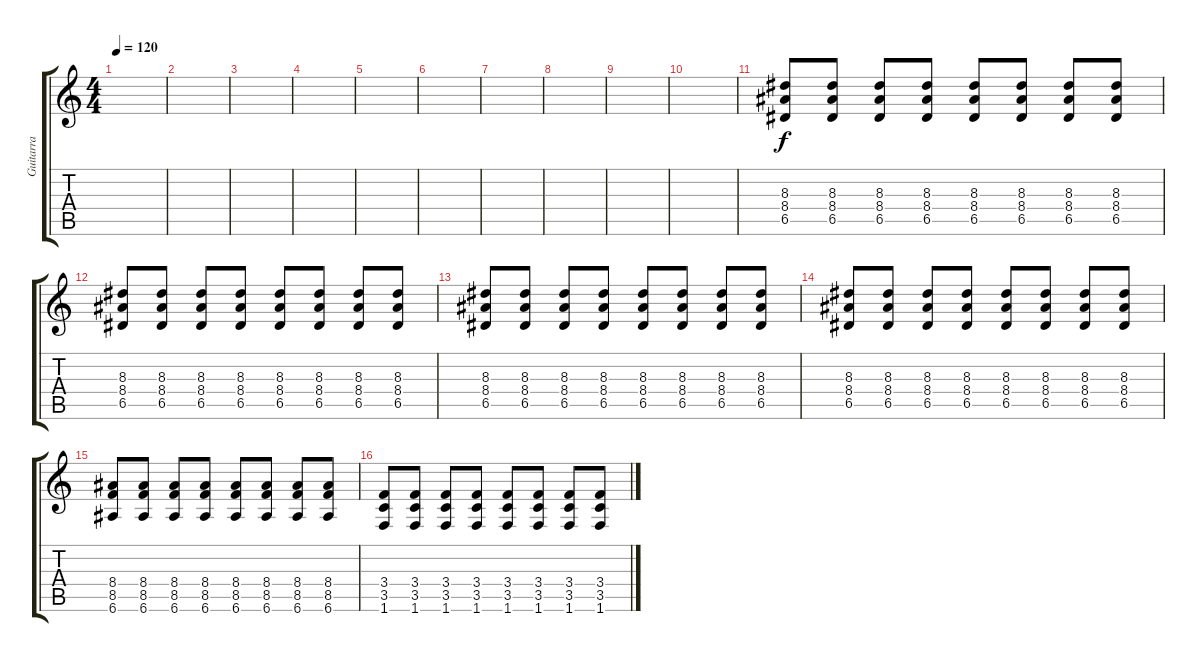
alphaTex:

\track ("Guitarra" "Guitarra") {instrument distortionguitar}
\staff {score tabs}
\tuning (E4 B3 G3 D3 A2 E2) {hide}
\ts (4 4)
\tempo 120
\clef g2
\ks c
|
|
|
|
|
|
|
|
|
|
(8.3 8.4 6.5).8 (8.3 8.4 6.5).8 (8.3 8.4 6.5).8 (8.3 8.4 6.5).8 (8.3 8.4 6.5).8 (8.3 8.4 6.5).8 (8.3 8.4 6.5).8 (8.3 8.4 6.5).8 |
(8.3 8.4 6.5).8 (8.3 8.4 6.5).8 (8.3 8.4 6.5).8 (8.3 8.4 6.5).8 (8.3 8.4 6.5).8 (8.3 8.4 6.5).8 (8.3 8.4 6.5).8 (8.3 8.4 6.5).8 |
(8.3 8.4 6.5).8 (8.3 8.4 6.5).8 (8.3 8.4 6.5).8 (8.3 8.4 6.5).8 (8.3 8.4 6.5).8 (8.3 8.4 6.5).8 (8.3 8.4 6.5).8 (8.3 8.4 6.5).8 |
(8.3 8.4 6.5).8 (8.3 8.4 6.5).8 (8.3 8.4 6.5).8 (8.3 8.4 6.5).8 (8.3 8.4 6.5).8 (8.3 8.4 6.5).8 (8.3 8.4 6.5).8 (8.3 8.4 6.5).8 |
(8.4 8.5 6.6).8 (8.4 8.5 6.6).8 (8.4 8.5 6.6).8 (8.4 8.5 6.6).8 (8.4 8.5 6.6).8 (8.4 8.5 6.6).8 (8.4 8.5 6.6).8 (8.4 8.5 6.6).8 |
(3.4 3.5 1.6).8 (3.4 3.5 1.6).8 (3.4 3.5 1.6).8 (3.4 3.5 1.6).8 (3.4 3.5 1.6).8 (3.4 3.5 1.6).8 (3.4 3.5 1.6).8 (3.4 3.5 1.6).8
